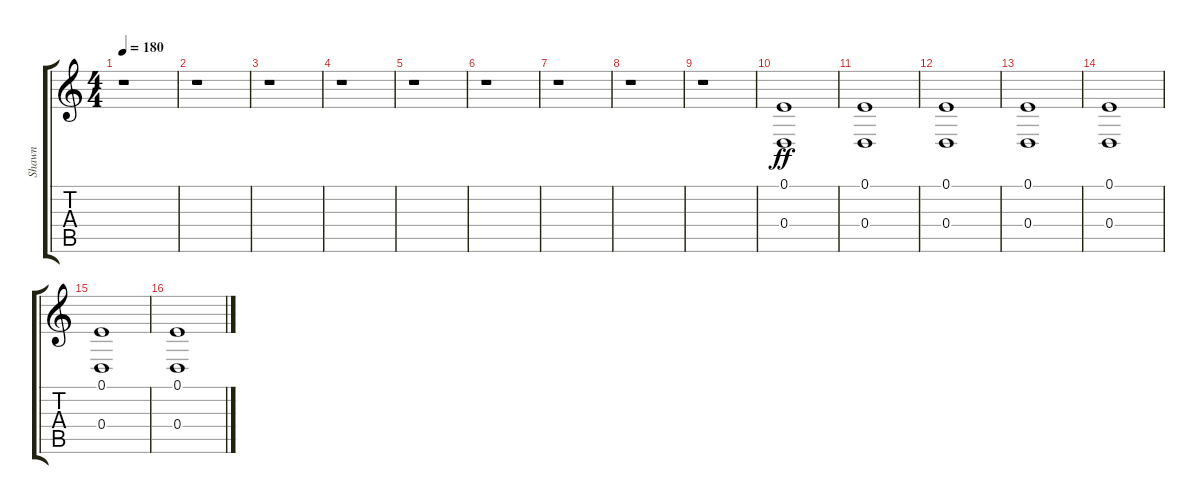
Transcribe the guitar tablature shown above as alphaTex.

\track ("Shawn" "Shawn") {instrument melodictom}
\staff {score tabs}
\tuning (E4 B3 G3 D3 A2 E2) {hide}
\ts (4 4)
\tempo 180
\clef g2
\ks c
r.1{dy ff} |
r.1 |
r.1 |
r.1 |
r.1 |
r.1 |
r.1 |
r.1 |
r.1 |
(0.1 0.4).1 |
(0.1 0.4).1 |
(0.1 0.4).1 |
(0.1 0.4).1 |
(0.1 0.4).1 |
(0.1 0.4).1 |
(0.1 0.4).1
